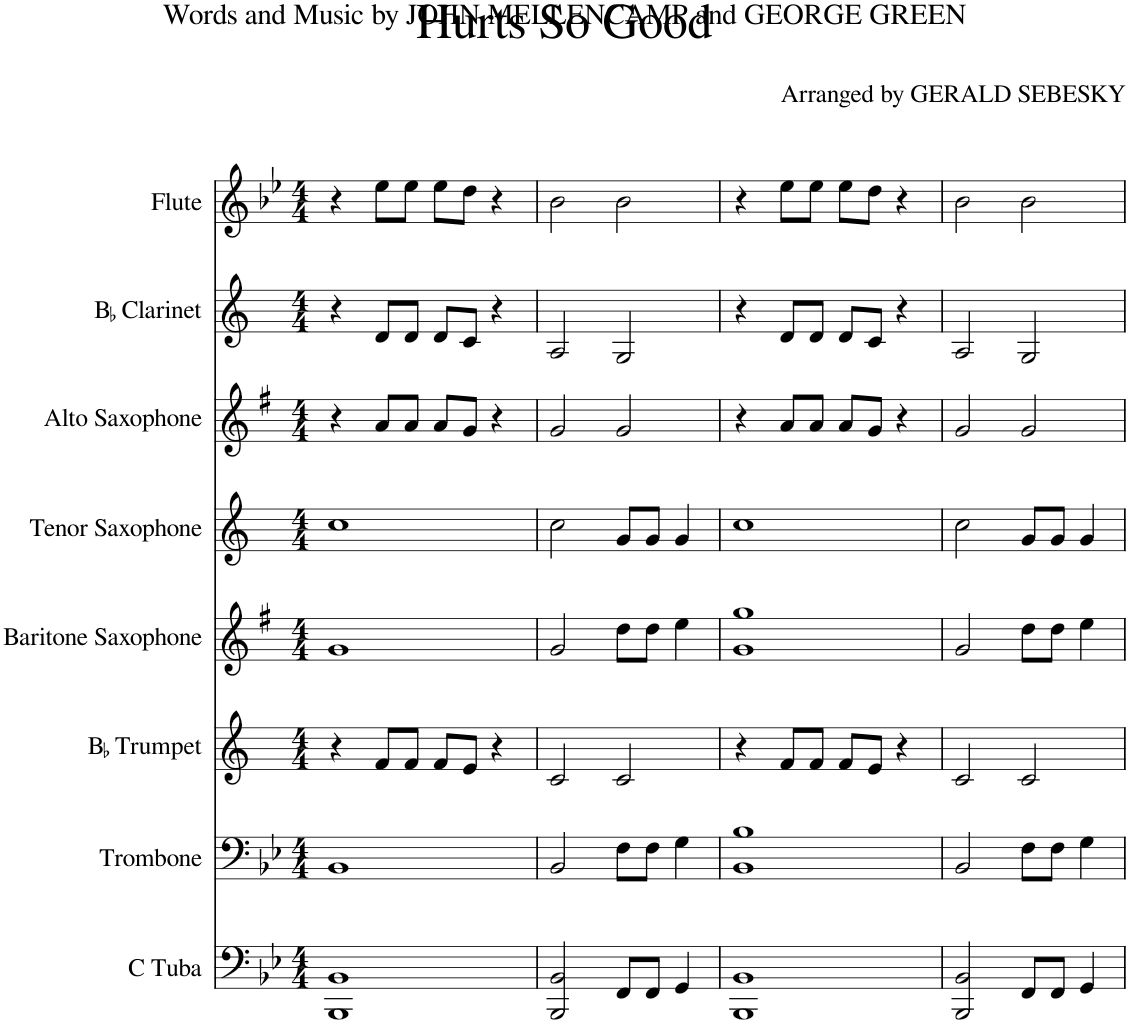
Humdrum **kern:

**kern	**kern	**kern	**kern	**kern	**kern	**kern	**kern
*part8	*part7	*part6	*part5	*part4	*part3	*part2	*part1
*staff8	*staff7	*staff6	*staff5	*staff4	*staff3	*staff2	*staff1
*I"C Tuba	*I"Trombone	*I"BaccidentalFlat Trumpet	*I"Baritone Saxophone	*I"Tenor Saxophone	*I"Alto Saxophone	*I"BaccidentalFlat Clarinet	*I"Flute
*I'C Tu.	*I'Trb.	*I'BaccidentalFlat Tpt.	*I'Bar. Sax.	*I'T. Sax.	*I'A. Sax.	*I'BaccidentalFlat Cl.	*I'Fl.
*clefF4	*clefF4	*clefG2	*clefG2	*clefG2	*clefG2	*clefG2	*clefG2
*	*	*Trd1c2	*Trd12c21	*Trd8c14	*Trd5c9	*Trd1c2	*
*k[b-e-]	*k[b-e-]	*k[]	*k[f#]	*k[]	*k[f#]	*k[]	*k[b-e-]
*M4/4	*M4/4	*M4/4	*M4/4	*M4/4	*M4/4	*M4/4	*M4/4
=1	=1	=1	=1	=1	=1	=1	=1
1BBB- 1BB-	1BB-	4r	1g	1cc	4r	4r	4r
.	.	8f/L	.	.	8a/L	8d/L	8ee-\L
.	.	8f/J	.	.	8a/J	8d/J	8ee-\J
.	.	8f/L	.	.	8a/L	8d/L	8ee-\L
.	.	8e/J	.	.	8g/J	8c/J	8dd\J
.	.	4r	.	.	4r	4r	4r
=2	=2	=2	=2	=2	=2	=2	=2
2BBB-/ 2BB-/	2BB-/	2c/	2g/	2cc\	2g/	2A/	2b-\
8FF/L	8F\L	2c/	8dd\L	8g/L	2g/	2G/	2b-\
8FF/J	8F\J	.	8dd\J	8g/J	.	.	.
4GG/	4G\	.	4ee\	4g/	.	.	.
=3	=3	=3	=3	=3	=3	=3	=3
1BBB- 1BB-	1BB- 1B-	4r	1g 1gg	1cc	4r	4r	4r
.	.	8f/L	.	.	8a/L	8d/L	8ee-\L
.	.	8f/J	.	.	8a/J	8d/J	8ee-\J
.	.	8f/L	.	.	8a/L	8d/L	8ee-\L
.	.	8e/J	.	.	8g/J	8c/J	8dd\J
.	.	4r	.	.	4r	4r	4r
=4	=4	=4	=4	=4	=4	=4	=4
2BBB-/ 2BB-/	2BB-/	2c/	2g/	2cc\	2g/	2A/	2b-\
8FF/L	8F\L	2c/	8dd\L	8g/L	2g/	2G/	2b-\
8FF/J	8F\J	.	8dd\J	8g/J	.	.	.
4GG/	4G\	.	4ee\	4g/	.	.	.
=	=	=	=	=	=	=	=
*-	*-	*-	*-	*-	*-	*-	*-
